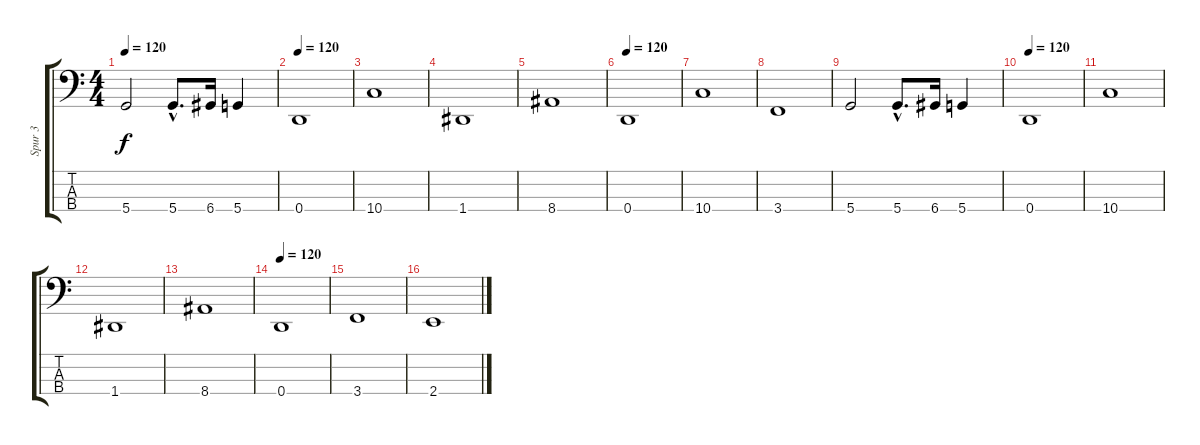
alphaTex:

\track ("Spur 3" "Spur 3") {instrument electricbassfinger}
\staff {score tabs}
\tuning (G2 D2 A1 D1) {hide}
\ts (4 4)
\tempo 120
\clef f4
\ks c
5.4.2{dy f} 5.4{hac}.8{d} 6.4.16 5.4.4 |
\tempo 120
0.4.1 |
10.4.1 |
1.4.1 |
8.4.1 |
\tempo 120
0.4.1 |
10.4.1 |
3.4.1 |
5.4.2 5.4{hac}.8{d} 6.4.16 5.4.4 |
\tempo 120
0.4.1 |
10.4.1 |
1.4.1 |
8.4.1 |
\tempo 120
0.4.1 |
3.4.1 |
2.4.1
